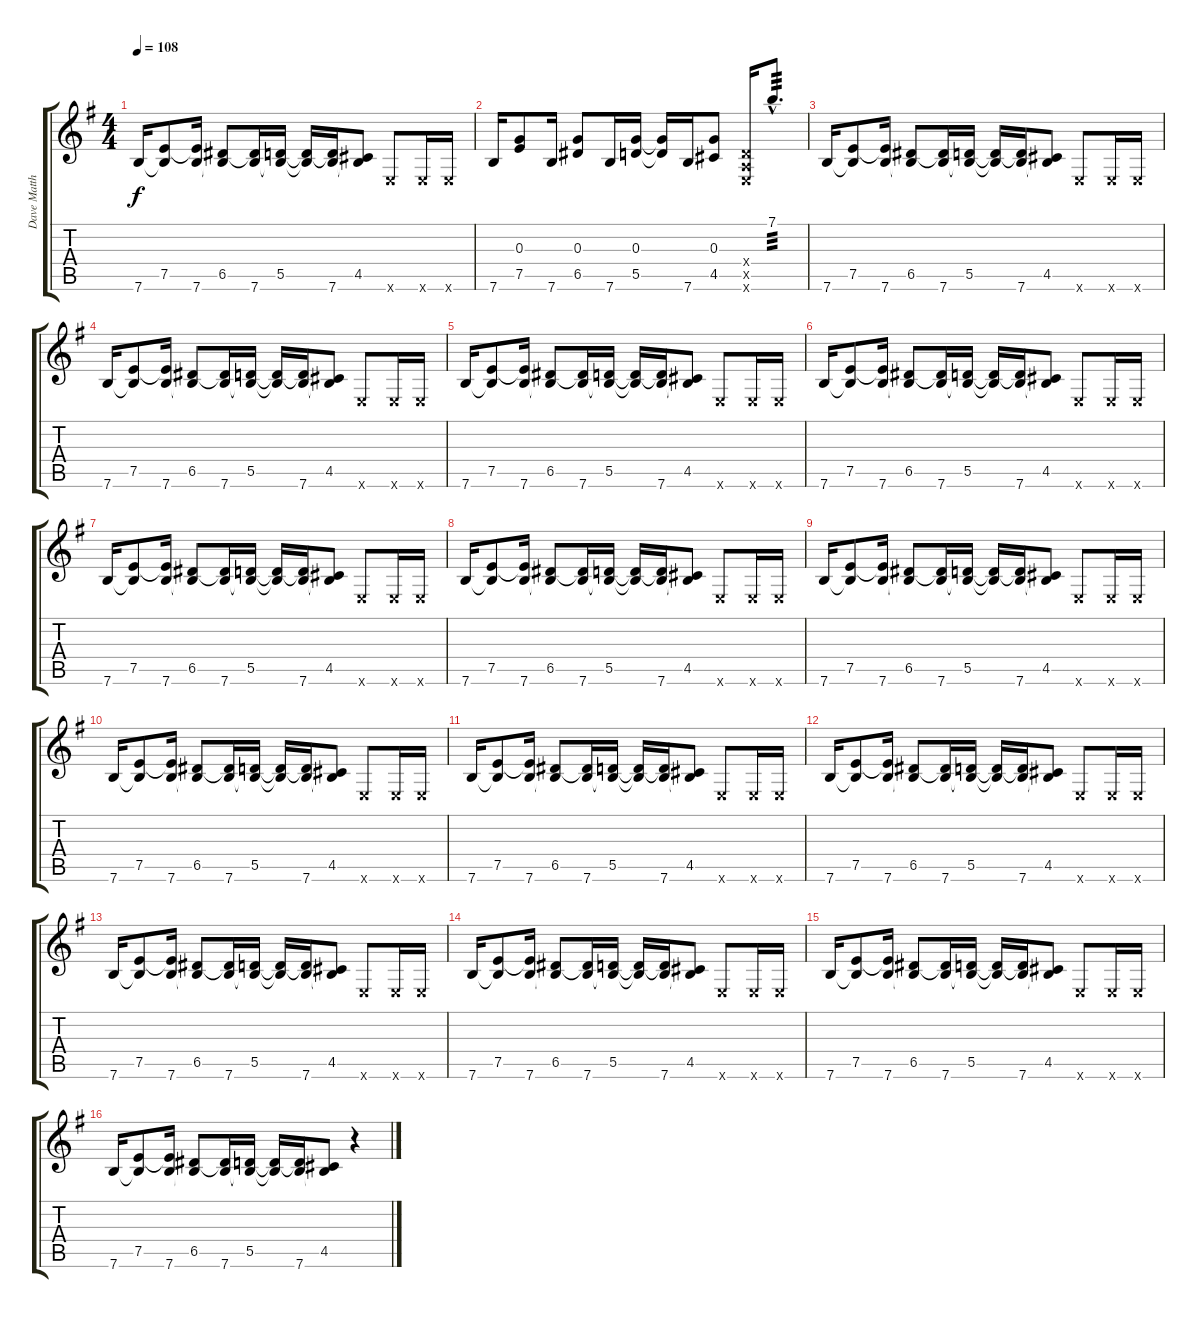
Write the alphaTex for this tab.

\track ("Dave Matthews" "Dave Matth") {instrument acousticguitarsteel}
\staff {score tabs}
\tuning (E4 B3 G3 D3 A2 E2) {hide}
\ts (4 4)
\tempo 108
\clef g2
\ks g
7.6.16{dy f} (7.5 7.6{t}).8 (7.5{t} 7.6).16 (6.5 7.6{t}).8 (6.5{t} 7.6).16 (5.5 7.6{t}).16 (5.5{t} 7.6{t}).16 (5.5{t} 7.6).16 (4.5 7.6{t}).8 0.6{x}.8 0.6{x}.16 0.6{x}.16 |
7.6.16 (0.3 7.5).8 7.6.16 (0.3 6.5).8 7.6.16 (0.3 5.5).16 (0.3{t} 5.5{t}).16 7.6.16 (0.3 4.5).8 (0.4{x} 0.5{x} 0.6{x}).16 7.1{hac}.8{d tp 3} |
7.6.16 (7.5 7.6{t}).8 (7.5{t} 7.6).16 (6.5 7.6{t}).8 (6.5{t} 7.6).16 (5.5 7.6{t}).16 (5.5{t} 7.6{t}).16 (5.5{t} 7.6).16 (4.5 7.6{t}).8 0.6{x}.8 0.6{x}.16 0.6{x}.16 |
7.6.16 (7.5 7.6{t}).8 (7.5{t} 7.6).16 (6.5 7.6{t}).8 (6.5{t} 7.6).16 (5.5 7.6{t}).16 (5.5{t} 7.6{t}).16 (5.5{t} 7.6).16 (4.5 7.6{t}).8 0.6{x}.8 0.6{x}.16 0.6{x}.16 |
7.6.16 (7.5 7.6{t}).8 (7.5{t} 7.6).16 (6.5 7.6{t}).8 (6.5{t} 7.6).16 (5.5 7.6{t}).16 (5.5{t} 7.6{t}).16 (5.5{t} 7.6).16 (4.5 7.6{t}).8 0.6{x}.8 0.6{x}.16 0.6{x}.16 |
7.6.16 (7.5 7.6{t}).8 (7.5{t} 7.6).16 (6.5 7.6{t}).8 (6.5{t} 7.6).16 (5.5 7.6{t}).16 (5.5{t} 7.6{t}).16 (5.5{t} 7.6).16 (4.5 7.6{t}).8 0.6{x}.8 0.6{x}.16 0.6{x}.16 |
7.6.16 (7.5 7.6{t}).8 (7.5{t} 7.6).16 (6.5 7.6{t}).8 (6.5{t} 7.6).16 (5.5 7.6{t}).16 (5.5{t} 7.6{t}).16 (5.5{t} 7.6).16 (4.5 7.6{t}).8 0.6{x}.8 0.6{x}.16 0.6{x}.16 |
7.6.16 (7.5 7.6{t}).8 (7.5{t} 7.6).16 (6.5 7.6{t}).8 (6.5{t} 7.6).16 (5.5 7.6{t}).16 (5.5{t} 7.6{t}).16 (5.5{t} 7.6).16 (4.5 7.6{t}).8 0.6{x}.8 0.6{x}.16 0.6{x}.16 |
7.6.16 (7.5 7.6{t}).8 (7.5{t} 7.6).16 (6.5 7.6{t}).8 (6.5{t} 7.6).16 (5.5 7.6{t}).16 (5.5{t} 7.6{t}).16 (5.5{t} 7.6).16 (4.5 7.6{t}).8 0.6{x}.8 0.6{x}.16 0.6{x}.16 |
7.6.16 (7.5 7.6{t}).8 (7.5{t} 7.6).16 (6.5 7.6{t}).8 (6.5{t} 7.6).16 (5.5 7.6{t}).16 (5.5{t} 7.6{t}).16 (5.5{t} 7.6).16 (4.5 7.6{t}).8 0.6{x}.8 0.6{x}.16 0.6{x}.16 |
7.6.16 (7.5 7.6{t}).8 (7.5{t} 7.6).16 (6.5 7.6{t}).8 (6.5{t} 7.6).16 (5.5 7.6{t}).16 (5.5{t} 7.6{t}).16 (5.5{t} 7.6).16 (4.5 7.6{t}).8 0.6{x}.8 0.6{x}.16 0.6{x}.16 |
7.6.16 (7.5 7.6{t}).8 (7.5{t} 7.6).16 (6.5 7.6{t}).8 (6.5{t} 7.6).16 (5.5 7.6{t}).16 (5.5{t} 7.6{t}).16 (5.5{t} 7.6).16 (4.5 7.6{t}).8 0.6{x}.8 0.6{x}.16 0.6{x}.16 |
7.6.16 (7.5 7.6{t}).8 (7.5{t} 7.6).16 (6.5 7.6{t}).8 (6.5{t} 7.6).16 (5.5 7.6{t}).16 (5.5{t} 7.6{t}).16 (5.5{t} 7.6).16 (4.5 7.6{t}).8 0.6{x}.8 0.6{x}.16 0.6{x}.16 |
7.6.16 (7.5 7.6{t}).8 (7.5{t} 7.6).16 (6.5 7.6{t}).8 (6.5{t} 7.6).16 (5.5 7.6{t}).16 (5.5{t} 7.6{t}).16 (5.5{t} 7.6).16 (4.5 7.6{t}).8 0.6{x}.8 0.6{x}.16 0.6{x}.16 |
7.6.16 (7.5 7.6{t}).8 (7.5{t} 7.6).16 (6.5 7.6{t}).8 (6.5{t} 7.6).16 (5.5 7.6{t}).16 (5.5{t} 7.6{t}).16 (5.5{t} 7.6).16 (4.5 7.6{t}).8 0.6{x}.8 0.6{x}.16 0.6{x}.16 |
7.6.16 (7.5 7.6{t}).8 (7.5{t} 7.6).16 (6.5 7.6{t}).8 (6.5{t} 7.6).16 (5.5 7.6{t}).16 (5.5{t} 7.6{t}).16 (5.5{t} 7.6).16 (4.5 7.6{t}).8 r.4
